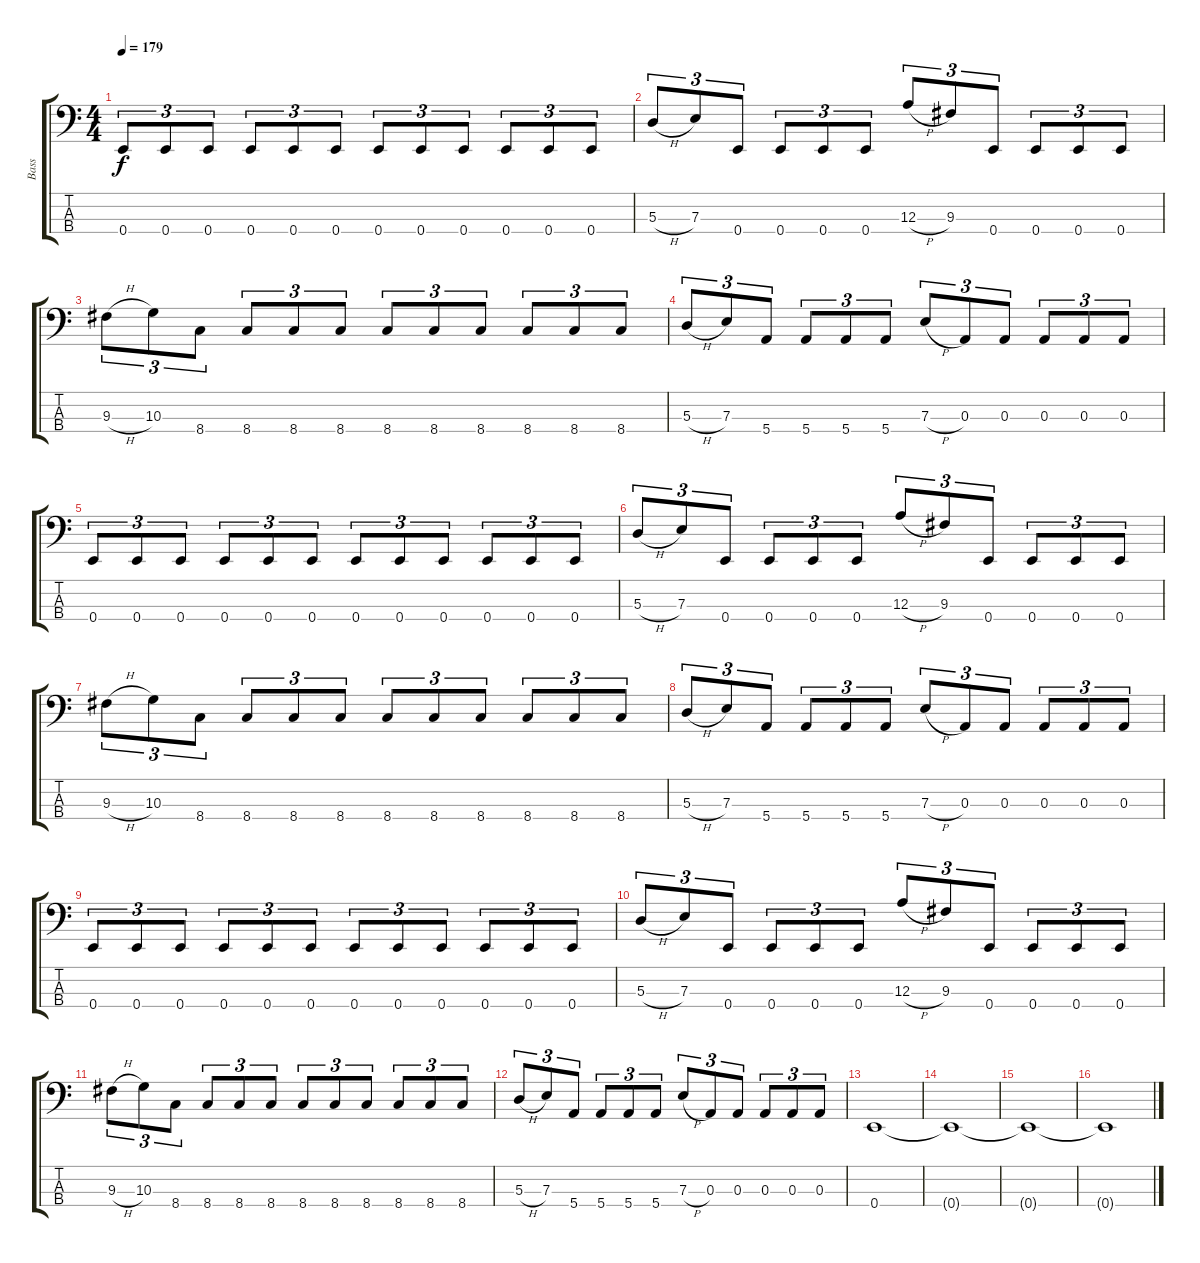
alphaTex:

\track ("Bass" "Bass") {instrument electricbassfinger}
\staff {score tabs}
\tuning (G2 D2 A1 E1) {hide}
\ts (4 4)
\tempo 179
\clef f4
\ks c
0.4.8{tu (3 2) dy f} 0.4.8{tu (3 2)} 0.4.8{tu (3 2)} 0.4.8{tu (3 2)} 0.4.8{tu (3 2)} 0.4.8{tu (3 2)} 0.4.8{tu (3 2)} 0.4.8{tu (3 2)} 0.4.8{tu (3 2)} 0.4.8{tu (3 2)} 0.4.8{tu (3 2)} 0.4.8{tu (3 2)} |
5.3{h}.8{tu (3 2)} 7.3.8{tu (3 2)} 0.4.8{tu (3 2)} 0.4.8{tu (3 2)} 0.4.8{tu (3 2)} 0.4.8{tu (3 2)} 12.3{h}.8{tu (3 2)} 9.3.8{tu (3 2)} 0.4.8{tu (3 2)} 0.4.8{tu (3 2)} 0.4.8{tu (3 2)} 0.4.8{tu (3 2)} |
9.3{h}.8{tu (3 2)} 10.3.8{tu (3 2)} 8.4.8{tu (3 2)} 8.4.8{tu (3 2)} 8.4.8{tu (3 2)} 8.4.8{tu (3 2)} 8.4.8{tu (3 2)} 8.4.8{tu (3 2)} 8.4.8{tu (3 2)} 8.4.8{tu (3 2)} 8.4.8{tu (3 2)} 8.4.8{tu (3 2)} |
5.3{h}.8{tu (3 2)} 7.3.8{tu (3 2)} 5.4.8{tu (3 2)} 5.4.8{tu (3 2)} 5.4.8{tu (3 2)} 5.4.8{tu (3 2)} 7.3{h}.8{tu (3 2)} 0.3.8{tu (3 2)} 0.3.8{tu (3 2)} 0.3.8{tu (3 2)} 0.3.8{tu (3 2)} 0.3.8{tu (3 2)} |
0.4.8{tu (3 2)} 0.4.8{tu (3 2)} 0.4.8{tu (3 2)} 0.4.8{tu (3 2)} 0.4.8{tu (3 2)} 0.4.8{tu (3 2)} 0.4.8{tu (3 2)} 0.4.8{tu (3 2)} 0.4.8{tu (3 2)} 0.4.8{tu (3 2)} 0.4.8{tu (3 2)} 0.4.8{tu (3 2)} |
5.3{h}.8{tu (3 2)} 7.3.8{tu (3 2)} 0.4.8{tu (3 2)} 0.4.8{tu (3 2)} 0.4.8{tu (3 2)} 0.4.8{tu (3 2)} 12.3{h}.8{tu (3 2)} 9.3.8{tu (3 2)} 0.4.8{tu (3 2)} 0.4.8{tu (3 2)} 0.4.8{tu (3 2)} 0.4.8{tu (3 2)} |
9.3{h}.8{tu (3 2)} 10.3.8{tu (3 2)} 8.4.8{tu (3 2)} 8.4.8{tu (3 2)} 8.4.8{tu (3 2)} 8.4.8{tu (3 2)} 8.4.8{tu (3 2)} 8.4.8{tu (3 2)} 8.4.8{tu (3 2)} 8.4.8{tu (3 2)} 8.4.8{tu (3 2)} 8.4.8{tu (3 2)} |
5.3{h}.8{tu (3 2)} 7.3.8{tu (3 2)} 5.4.8{tu (3 2)} 5.4.8{tu (3 2)} 5.4.8{tu (3 2)} 5.4.8{tu (3 2)} 7.3{h}.8{tu (3 2)} 0.3.8{tu (3 2)} 0.3.8{tu (3 2)} 0.3.8{tu (3 2)} 0.3.8{tu (3 2)} 0.3.8{tu (3 2)} |
0.4.8{tu (3 2)} 0.4.8{tu (3 2)} 0.4.8{tu (3 2)} 0.4.8{tu (3 2)} 0.4.8{tu (3 2)} 0.4.8{tu (3 2)} 0.4.8{tu (3 2)} 0.4.8{tu (3 2)} 0.4.8{tu (3 2)} 0.4.8{tu (3 2)} 0.4.8{tu (3 2)} 0.4.8{tu (3 2)} |
5.3{h}.8{tu (3 2)} 7.3.8{tu (3 2)} 0.4.8{tu (3 2)} 0.4.8{tu (3 2)} 0.4.8{tu (3 2)} 0.4.8{tu (3 2)} 12.3{h}.8{tu (3 2)} 9.3.8{tu (3 2)} 0.4.8{tu (3 2)} 0.4.8{tu (3 2)} 0.4.8{tu (3 2)} 0.4.8{tu (3 2)} |
9.3{h}.8{tu (3 2)} 10.3.8{tu (3 2)} 8.4.8{tu (3 2)} 8.4.8{tu (3 2)} 8.4.8{tu (3 2)} 8.4.8{tu (3 2)} 8.4.8{tu (3 2)} 8.4.8{tu (3 2)} 8.4.8{tu (3 2)} 8.4.8{tu (3 2)} 8.4.8{tu (3 2)} 8.4.8{tu (3 2)} |
5.3{h}.8{tu (3 2)} 7.3.8{tu (3 2)} 5.4.8{tu (3 2)} 5.4.8{tu (3 2)} 5.4.8{tu (3 2)} 5.4.8{tu (3 2)} 7.3{h}.8{tu (3 2)} 0.3.8{tu (3 2)} 0.3.8{tu (3 2)} 0.3.8{tu (3 2)} 0.3.8{tu (3 2)} 0.3.8{tu (3 2)} |
0.4.1 |
0.4{t}.1 |
0.4{t}.1 |
0.4{t}.1
